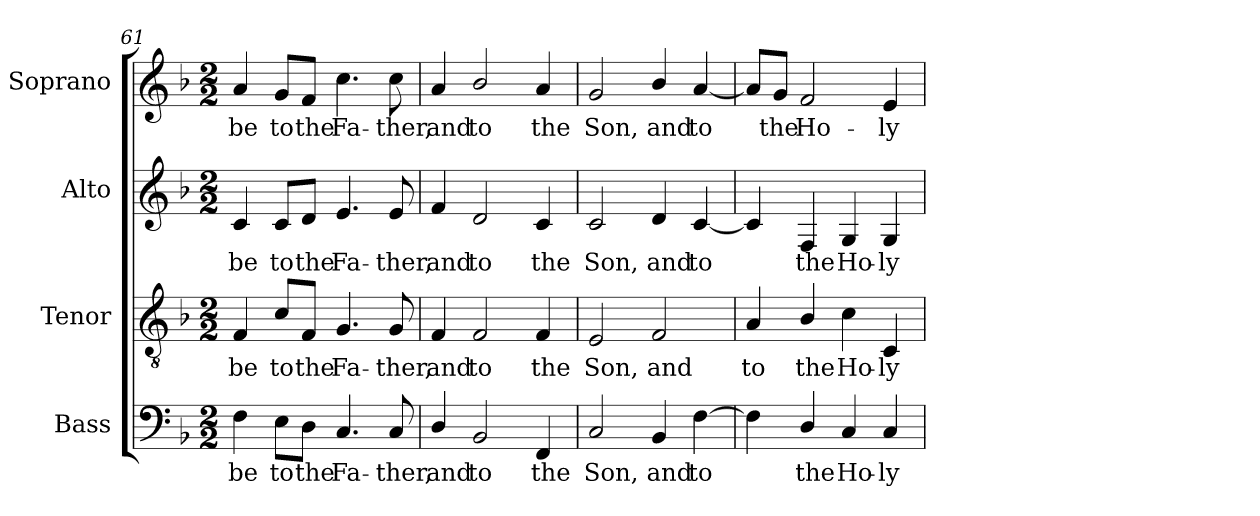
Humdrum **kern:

**kern	**text	**kern	**text	**kern	**text	**kern	**text
*part4	*part4	*part3	*part3	*part2	*part2	*part1	*part1
*staff4	*staff4	*staff3	*staff3	*staff2	*staff2	*staff1	*staff1
*I"Bass	*	*I"Tenor	*	*I"Alto	*	*I"Soprano	*
*I'B.	*	*I'T.	*	*I'A.	*	*I'S.	*
*clefF4	*	*clefGv2	*	*clefG2	*	*clefG2	*
*	*	*ITrd7c12	*	*	*	*	*
*k[b-]	*	*k[b-]	*	*k[b-]	*	*k[b-]	*
*F:	*	*F:	*	*F:	*	*F:	*
*M2/2	*	*M2/2	*	*M2/2	*	*M2/2	*
=61	=61	=61	=61	=61	=61	=61	=61
!	!LO:LY:b:color=#000000	!	!	!	!	!	!
!	!	!	!LO:LY:b:color=#000000	!	!	!	!
!	!	!	!	!	!LO:LY:b:color=#000000	!	!
!	!	!	!	!	!	!	!LO:LY:b:color=#000000
4Fi\	be	4FFi/	be	4ci/	be	4ai/	be
!	!LO:LY:b:color=#000000	!	!	!	!	!	!
!	!	!	!LO:LY:b:color=#000000	!	!	!	!
!	!	!	!	!	!LO:LY:b:color=#000000	!	!
!	!	!	!	!	!	!	!LO:LY:b:color=#000000
8Ei\L	to	8Ci/L	to	8ci/L	to	8gi/L	to
!	!LO:LY:b:color=#000000	!	!	!	!	!	!
!	!	!	!LO:LY:b:color=#000000	!	!	!	!
!	!	!	!	!	!LO:LY:b:color=#000000	!	!
!	!	!	!	!	!	!	!LO:LY:b:color=#000000
8Di\J	the	8FFi/J	the	8di/J	the	8fi/J	the
!	!LO:LY:b:color=#000000	!	!	!	!	!	!
!	!	!	!LO:LY:b:color=#000000	!	!	!	!
!	!	!	!	!	!LO:LY:b:color=#000000	!	!
!	!	!	!	!	!	!	!LO:LY:b:color=#000000
4.Ci/	Fa-	4.GGi/	Fa-	4.ei/	Fa-	4.cci\	Fa-
!	!LO:LY:b:color=#000000	!	!	!	!	!	!
!	!	!	!LO:LY:b:color=#000000	!	!	!	!
!	!	!	!	!	!LO:LY:b:color=#000000	!	!
!	!	!	!	!	!	!	!LO:LY:b:color=#000000
8Ci/	-ther,	8GGi/	-ther,	8ei/	-ther,	8cci\	-ther,
=62	=62	=62	=62	=62	=62	=62	=62
!	!LO:LY:b:color=#000000	!	!	!	!	!	!
!	!	!	!LO:LY:b:color=#000000	!	!	!	!
!	!	!	!	!	!LO:LY:b:color=#000000	!	!
!	!	!	!	!	!	!	!LO:LY:b:color=#000000
4Di/	and	4FFi/	and	4fi/	and	4ai/	and
!	!LO:LY:b:color=#000000	!	!	!	!	!	!
!	!	!	!LO:LY:b:color=#000000	!	!	!	!
!	!	!	!	!	!LO:LY:b:color=#000000	!	!
!	!	!	!	!	!	!	!LO:LY:b:color=#000000
2BB-i/	to	2FFi/	to	2di/	to	2b-i/	to
!	!LO:LY:b:color=#000000	!	!	!	!	!	!
!	!	!	!LO:LY:b:color=#000000	!	!	!	!
!	!	!	!	!	!LO:LY:b:color=#000000	!	!
!	!	!	!	!	!	!	!LO:LY:b:color=#000000
4FFi/	the	4FFi/	the	4ci/	the	4ai/	the
=63	=63	=63	=63	=63	=63	=63	=63
!	!LO:LY:b:color=#000000	!	!	!	!	!	!
!	!	!	!LO:LY:b:color=#000000	!	!	!	!
!	!	!	!	!	!LO:LY:b:color=#000000	!	!
!	!	!	!	!	!	!	!LO:LY:b:color=#000000
2Ci/	Son,	2EEi/	Son,	2ci/	Son,	2gi/	Son,
!	!LO:LY:b:color=#000000	!	!	!	!	!	!
!	!	!	!LO:LY:b:color=#000000	!	!	!	!
!	!	!	!	!	!LO:LY:b:color=#000000	!	!
!	!	!	!	!	!	!	!LO:LY:b:color=#000000
4BB-i/	and	2FFi/	and	4di/	and	4b-i/	and
!	!LO:LY:b:color=#000000	!	!	!	!	!	!
!	!	!	!	!	!LO:LY:b:color=#000000	!	!
!	!	!	!	!	!	!	!LO:LY:b:color=#000000
[4Fi\	to	.	.	[4ci/	to	[4ai/	to
!!LO:LB:g=z
=64	=64	=64	=64	=64	=64	=64	=64
!	!	!	!LO:LY:b:color=#000000	!	!	!	!
4Fi\]	.	4AAi/	to	4ci/]	.	8ai/L]	.
!	!	!	!	!	!	!	!LO:LY:b:color=#000000
.	.	.	.	.	.	8gi/J	the
!	!LO:LY:b:color=#000000	!	!	!	!	!	!
!	!	!	!LO:LY:b:color=#000000	!	!	!	!
!	!	!	!	!	!LO:LY:b:color=#000000	!	!
!	!	!	!	!	!	!	!LO:LY:b:color=#000000
4Di/	the	4BB-i/	the	4Fi/	the	2fi/	Ho-
!	!LO:LY:b:color=#000000	!	!	!	!	!	!
!	!	!	!LO:LY:b:color=#000000	!	!	!	!
!	!	!	!	!	!LO:LY:b:color=#000000	!	!
4Ci/	Ho-	4Ci\	Ho-	4Gi/	Ho-	.	.
!	!LO:LY:b:color=#000000	!	!	!	!	!	!
!	!	!	!LO:LY:b:color=#000000	!	!	!	!
!	!	!	!	!	!LO:LY:b:color=#000000	!	!
!	!	!	!	!	!	!	!LO:LY:b:color=#000000
4Ci/	-ly	4CCi/	-ly	4Gi/	-ly	4ei/	-ly
=	=	=	=	=	=	=	=
*-	*-	*-	*-	*-	*-	*-	*-
